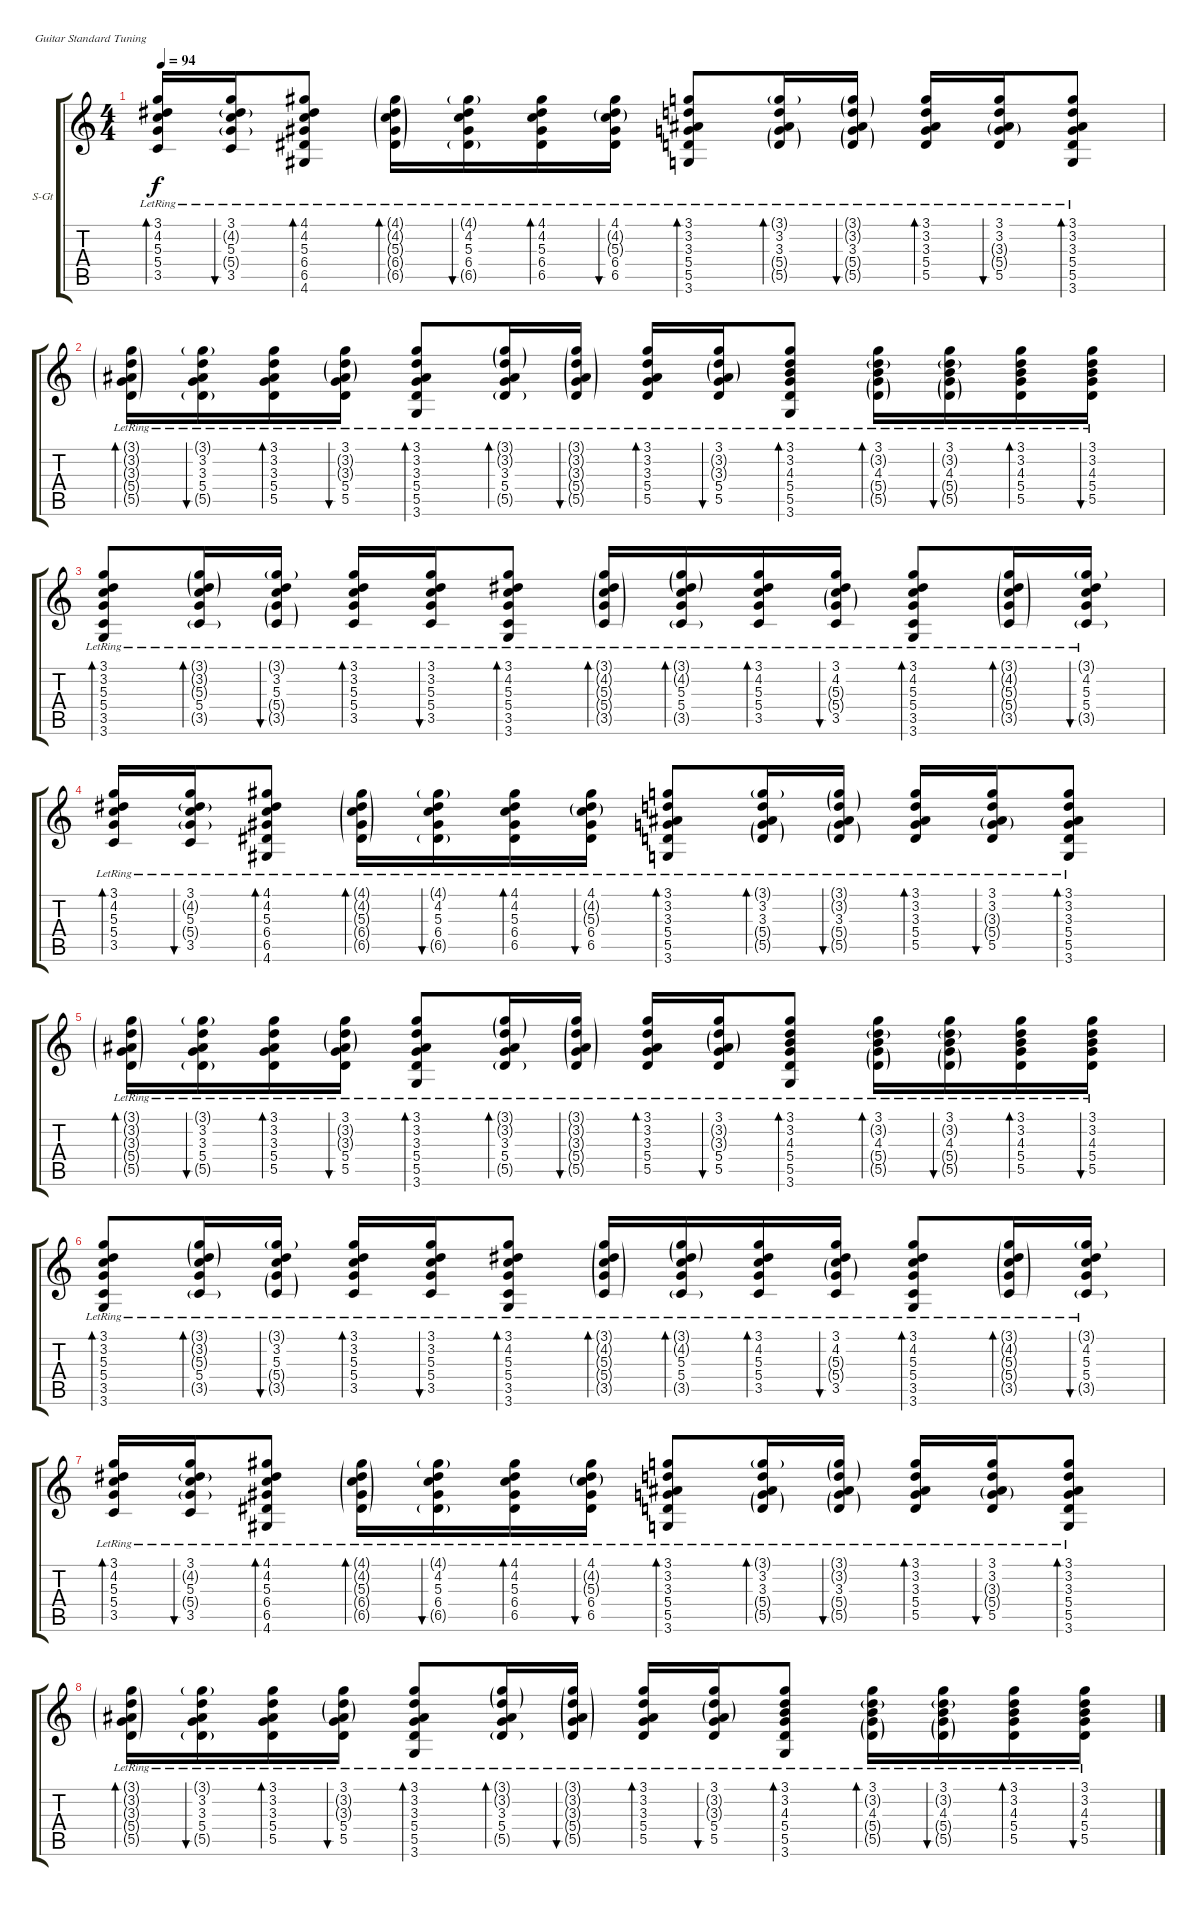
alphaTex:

\bracketExtendMode groupsimilarinstruments
\firstSystemTrackNameOrientation horizontal
\otherSystemsTrackNameOrientation horizontal
\track ("Acoustic Guitar" "S-Gt") {instrument acousticguitarsteel}
\staff {score tabs}
\tuning (E4 B3 G3 D3 A2 E2)
\ts (4 4)
\tempo 94
\clef g2
\ks c
(3.1{lr} 4.2{lr} 5.3{lr} 5.4{lr} 3.5{lr}).16{bd 60 dy f} (3.1{lr} 4.2{g lr} 5.3{lr} 5.4{g lr} 3.5{lr}).16{bu 60} (4.1{lr} 4.2 5.3{lr} 6.4{lr} 6.5{lr} 4.6{lr}).8{bd 60} (4.1{g lr} 4.2{g} 5.3{g lr} 6.4{g lr} 6.5{g lr}).16{bd 60} (4.1{g lr} 4.2 5.3{lr} 6.4{lr} 6.5{g lr}).16{bu 60} (4.1{lr} 4.2 5.3{lr} 6.4{lr} 6.5{lr}).16{bd 60} (4.1{lr} 4.2{g} 5.3{g lr} 6.4{lr} 6.5{lr}).16{bu 60} (3.1{lr} 3.2 3.3{lr} 5.4{lr} 5.5{lr} 3.6{lr}).8{bd 60} (3.1{g lr} 3.2 3.3{lr} 5.4{g lr} 5.5{g lr}).16{bd 60} (3.1{g lr} 3.2{g} 3.3{lr} 5.4{g lr} 5.5{g lr}).16{bu 60} (3.1{lr} 3.2 3.3{lr} 5.4{lr} 5.5{lr}).16{bd 60} (3.1{lr} 3.2 3.3{g lr} 5.4{g lr} 5.5{lr}).16{bu 60} (3.1{lr} 3.2 3.3{lr} 5.4{lr} 5.5{lr} 3.6{lr}).8{bd 60} |
(3.1{g lr} 3.2{g} 3.3{g lr} 5.4{g lr} 5.5{g lr}).16{bd 60} (3.1{g lr} 3.2 3.3{lr} 5.4{lr} 5.5{g lr}).16{bu 60} (3.1{lr} 3.2 3.3{lr} 5.4{lr} 5.5{lr}).16{bd 60} (3.1{lr} 3.2{g} 3.3{g lr} 5.4{lr} 5.5{lr}).16{bu 60} (3.1{lr} 3.2 3.3{lr} 5.4{lr} 5.5{lr} 3.6{lr}).8{bd 60} (3.1{g lr} 3.2{g} 3.3{lr} 5.4{lr} 5.5{g lr}).16{bd 60} (3.1{g lr} 3.2{g} 3.3{g lr} 5.4{g lr} 5.5{g lr}).16{bu 60} (3.1{lr} 3.2 3.3{lr} 5.4{lr} 5.5{lr}).16{bd 60} (3.1{lr} 3.2{g} 3.3{g lr} 5.4{lr} 5.5{lr}).16{bu 60} (3.1{lr} 3.2 4.3{lr} 5.4{lr} 5.5{lr} 3.6{lr}).8{bd 60} (3.1{lr} 3.2{g} 4.3{lr} 5.4{g lr} 5.5{g lr}).16{bd 60} (3.1{lr} 3.2{g} 4.3{lr} 5.4{g lr} 5.5{g lr}).16{bu 60} (3.1{lr} 3.2{lr} 4.3{lr} 5.4{lr} 5.5{lr}).16{bd 60} (3.1{lr} 3.2{lr} 4.3{lr} 5.4{lr} 5.5{lr}).16{bu 60} |
(3.1{lr} 3.2{lr} 5.3{lr} 5.4{lr} 3.5{lr} 3.6{lr}).8{bd 60} (3.1{g lr} 3.2{g lr} 5.3{g lr} 5.4{lr} 3.5{g lr}).16{bd 60} (3.1{g lr} 3.2{lr} 5.3{lr} 5.4{g lr} 3.5{g lr}).16{bu 60} (3.1{lr} 3.2{lr} 5.3{lr} 5.4{lr} 3.5{lr}).16{bd 60} (3.1{lr} 3.2 5.3 5.4 3.5).16{bu 60} (3.1{lr} 4.2{lr} 5.3{lr} 5.4 3.5{lr} 3.6{lr}).8{bd 60} (3.1{g} 4.2{g lr} 5.3{g lr} 5.4{g lr} 3.5{g lr}).16{bd 240} (3.1{g} 4.2{g lr} 5.3{lr} 5.4{lr} 3.5{g lr}).16{bd 60} (3.1{lr} 4.2{lr} 5.3{lr} 5.4{lr} 3.5{lr}).16{bd 60} (3.1{lr} 4.2{lr} 5.3{g lr} 5.4{g lr} 3.5{lr}).16{bu 60} (3.1 4.2 5.3{lr} 5.4{lr} 3.5{lr} 3.6{lr}).8{bd 60} (3.1{g} 4.2{g} 5.3{g lr} 5.4{g lr} 3.5{g lr}).16{bd 60} (3.1{g} 4.2 5.3{lr} 5.4{lr} 3.5{g lr}).16{bu 60} |
(3.1{lr} 4.2{lr} 5.3{lr} 5.4{lr} 3.5{lr}).16{bd 60} (3.1{lr} 4.2{g lr} 5.3{lr} 5.4{g lr} 3.5{lr}).16{bu 60} (4.1{lr} 4.2 5.3{lr} 6.4{lr} 6.5{lr} 4.6{lr}).8{bd 60} (4.1{g lr} 4.2{g} 5.3{g lr} 6.4{g lr} 6.5{g lr}).16{bd 60} (4.1{g lr} 4.2 5.3{lr} 6.4{lr} 6.5{g lr}).16{bu 60} (4.1{lr} 4.2 5.3{lr} 6.4{lr} 6.5{lr}).16{bd 60} (4.1{lr} 4.2{g} 5.3{g lr} 6.4{lr} 6.5{lr}).16{bu 60} (3.1{lr} 3.2 3.3{lr} 5.4{lr} 5.5{lr} 3.6{lr}).8{bd 60} (3.1{g lr} 3.2 3.3{lr} 5.4{g lr} 5.5{g lr}).16{bd 60} (3.1{g lr} 3.2{g} 3.3{lr} 5.4{g lr} 5.5{g lr}).16{bu 60} (3.1{lr} 3.2 3.3{lr} 5.4{lr} 5.5{lr}).16{bd 60} (3.1{lr} 3.2 3.3{g lr} 5.4{g lr} 5.5{lr}).16{bu 60} (3.1{lr} 3.2 3.3{lr} 5.4{lr} 5.5{lr} 3.6{lr}).8{bd 60} |
(3.1{g lr} 3.2{g} 3.3{g lr} 5.4{g lr} 5.5{g lr}).16{bd 60} (3.1{g lr} 3.2 3.3{lr} 5.4{lr} 5.5{g lr}).16{bu 60} (3.1{lr} 3.2 3.3{lr} 5.4{lr} 5.5{lr}).16{bd 60} (3.1{lr} 3.2{g} 3.3{g lr} 5.4{lr} 5.5{lr}).16{bu 60} (3.1{lr} 3.2 3.3{lr} 5.4{lr} 5.5{lr} 3.6{lr}).8{bd 60} (3.1{g lr} 3.2{g} 3.3{lr} 5.4{lr} 5.5{g lr}).16{bd 60} (3.1{g lr} 3.2{g} 3.3{g lr} 5.4{g lr} 5.5{g lr}).16{bu 60} (3.1{lr} 3.2 3.3{lr} 5.4{lr} 5.5{lr}).16{bd 60} (3.1{lr} 3.2{g} 3.3{g lr} 5.4{lr} 5.5{lr}).16{bu 60} (3.1{lr} 3.2 4.3{lr} 5.4{lr} 5.5{lr} 3.6{lr}).8{bd 60} (3.1{lr} 3.2{g} 4.3{lr} 5.4{g lr} 5.5{g lr}).16{bd 60} (3.1{lr} 3.2{g} 4.3{lr} 5.4{g lr} 5.5{g lr}).16{bu 60} (3.1{lr} 3.2{lr} 4.3{lr} 5.4{lr} 5.5{lr}).16{bd 60} (3.1{lr} 3.2{lr} 4.3{lr} 5.4{lr} 5.5{lr}).16{bu 60} |
(3.1{lr} 3.2{lr} 5.3{lr} 5.4{lr} 3.5{lr} 3.6{lr}).8{bd 60} (3.1{g lr} 3.2{g lr} 5.3{g lr} 5.4{lr} 3.5{g lr}).16{bd 60} (3.1{g lr} 3.2{lr} 5.3{lr} 5.4{g lr} 3.5{g lr}).16{bu 60} (3.1{lr} 3.2{lr} 5.3{lr} 5.4{lr} 3.5{lr}).16{bd 60} (3.1{lr} 3.2 5.3 5.4 3.5).16{bu 60} (3.1{lr} 4.2{lr} 5.3{lr} 5.4 3.5{lr} 3.6{lr}).8{bd 60} (3.1{g} 4.2{g lr} 5.3{g lr} 5.4{g lr} 3.5{g lr}).16{bd 240} (3.1{g} 4.2{g lr} 5.3{lr} 5.4{lr} 3.5{g lr}).16{bd 60} (3.1{lr} 4.2{lr} 5.3{lr} 5.4{lr} 3.5{lr}).16{bd 60} (3.1{lr} 4.2{lr} 5.3{g lr} 5.4{g lr} 3.5{lr}).16{bu 60} (3.1 4.2 5.3{lr} 5.4{lr} 3.5{lr} 3.6{lr}).8{bd 60} (3.1{g} 4.2{g} 5.3{g lr} 5.4{g lr} 3.5{g lr}).16{bd 60} (3.1{g} 4.2 5.3{lr} 5.4{lr} 3.5{g lr}).16{bu 60} |
(3.1{lr} 4.2{lr} 5.3{lr} 5.4{lr} 3.5{lr}).16{bd 60} (3.1{lr} 4.2{g lr} 5.3{lr} 5.4{g lr} 3.5{lr}).16{bu 60} (4.1{lr} 4.2 5.3{lr} 6.4{lr} 6.5{lr} 4.6{lr}).8{bd 60} (4.1{g lr} 4.2{g} 5.3{g lr} 6.4{g lr} 6.5{g lr}).16{bd 60} (4.1{g lr} 4.2 5.3{lr} 6.4{lr} 6.5{g lr}).16{bu 60} (4.1{lr} 4.2 5.3{lr} 6.4{lr} 6.5{lr}).16{bd 60} (4.1{lr} 4.2{g} 5.3{g lr} 6.4{lr} 6.5{lr}).16{bu 60} (3.1{lr} 3.2 3.3{lr} 5.4{lr} 5.5{lr} 3.6{lr}).8{bd 60} (3.1{g lr} 3.2 3.3{lr} 5.4{g lr} 5.5{g lr}).16{bd 60} (3.1{g lr} 3.2{g} 3.3{lr} 5.4{g lr} 5.5{g lr}).16{bu 60} (3.1{lr} 3.2 3.3{lr} 5.4{lr} 5.5{lr}).16{bd 60} (3.1{lr} 3.2 3.3{g lr} 5.4{g lr} 5.5{lr}).16{bu 60} (3.1{lr} 3.2 3.3{lr} 5.4{lr} 5.5{lr} 3.6{lr}).8{bd 60} |
(3.1{g lr} 3.2{g} 3.3{g lr} 5.4{g lr} 5.5{g lr}).16{bd 60} (3.1{g lr} 3.2 3.3{lr} 5.4{lr} 5.5{g lr}).16{bu 60} (3.1{lr} 3.2 3.3{lr} 5.4{lr} 5.5{lr}).16{bd 60} (3.1{lr} 3.2{g} 3.3{g lr} 5.4{lr} 5.5{lr}).16{bu 60} (3.1{lr} 3.2 3.3{lr} 5.4{lr} 5.5{lr} 3.6{lr}).8{bd 60} (3.1{g lr} 3.2{g} 3.3{lr} 5.4{lr} 5.5{g lr}).16{bd 60} (3.1{g lr} 3.2{g} 3.3{g lr} 5.4{g lr} 5.5{g lr}).16{bu 60} (3.1{lr} 3.2 3.3{lr} 5.4{lr} 5.5{lr}).16{bd 60} (3.1{lr} 3.2{g} 3.3{g lr} 5.4{lr} 5.5{lr}).16{bu 60} (3.1{lr} 3.2 4.3{lr} 5.4{lr} 5.5{lr} 3.6{lr}).8{bd 60} (3.1{lr} 3.2{g} 4.3{lr} 5.4{g lr} 5.5{g lr}).16{bd 60} (3.1{lr} 3.2{g} 4.3{lr} 5.4{g lr} 5.5{g lr}).16{bu 60} (3.1{lr} 3.2{lr} 4.3{lr} 5.4{lr} 5.5{lr}).16{bd 60} (3.1{lr} 3.2{lr} 4.3{lr} 5.4{lr} 5.5{lr}).16{bu 60}
